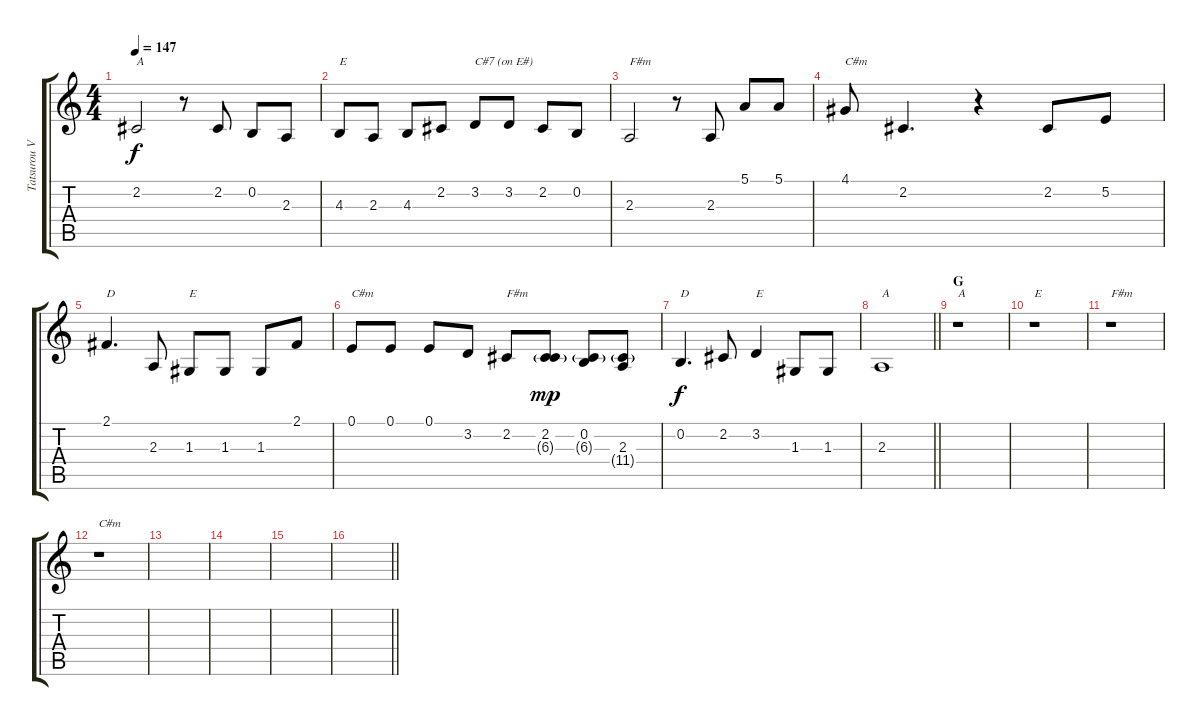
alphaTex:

\track ("Tatsurou Vocals" "Tatsurou V") {instrument tenorsax}
\staff {score tabs}
\tuning (E4 B3 G3 D3 A2 E2) {hide}
\ts (4 4)
\tempo 147
\clef g2
\ks c
2.2.2{txt "A" dy f} r.8 2.2.8 0.2.8 2.3.8 |
4.3.8{txt "E"} 2.3.8 4.3.8 2.2.8 3.2.8{txt "C#7 (on E#)"} 3.2.8 2.2.8 0.2.8 |
2.3.2{txt "F#m"} r.8 2.3.8 5.1.8 5.1.8 |
4.1.8{txt "C#m"} 2.2.4{d} r.4 2.2.8 5.2.8 |
2.1.4{d txt "D"} 2.3.8 1.3.8{txt "E"} 1.3.8 1.3.8 2.1.8 |
0.1.8{txt "C#m"} 0.1.8 0.1.8 3.2.8 2.2.8{txt "F#m"} (2.2 6.3{g}).8{dy mp} (0.2 6.3{g}).8 (2.3 11.4{g}).8 |
0.2.4{d txt "D" dy f} 2.2.8 3.2.4{txt "E"} 1.3.8 1.3.8 |
\barLineRight lightlight
2.3.1{txt "A"} |
\section ("" "G")
r.1{txt "A"} |
r.1{txt "E"} |
r.1{txt "F#m"} |
r.1{txt "C#m"} |
|
|
|
\barLineRight lightlight
